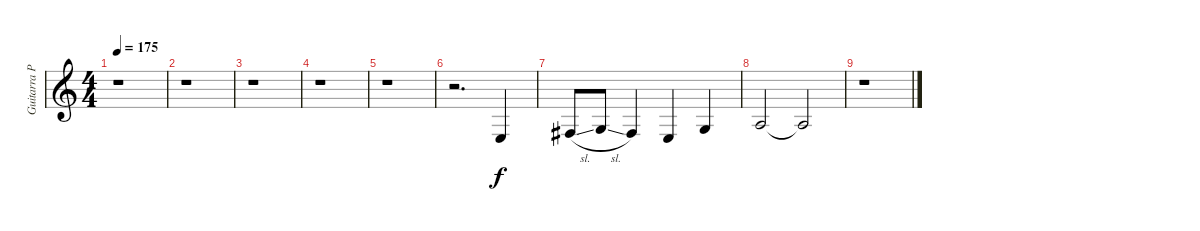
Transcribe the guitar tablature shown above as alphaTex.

\track ("Guitarra Primera" "Guitarra P") {instrument acousticguitarnylon}
\staff {score}
\tuning (E4 B3 G3 D3 A2 E2) {hide}
\ts (4 4)
\tempo 175
\clef g2
\ks c
r.1{dy f} |
r.1 |
r.1 |
r.1 |
r.1 |
r.2{d} 0.6.4 |
2.6{sl}.8 3.6{sl}.8 2.6.4 0.6.4 3.6.4 |
0.5.2 0.5{t}.2 |
r.1
